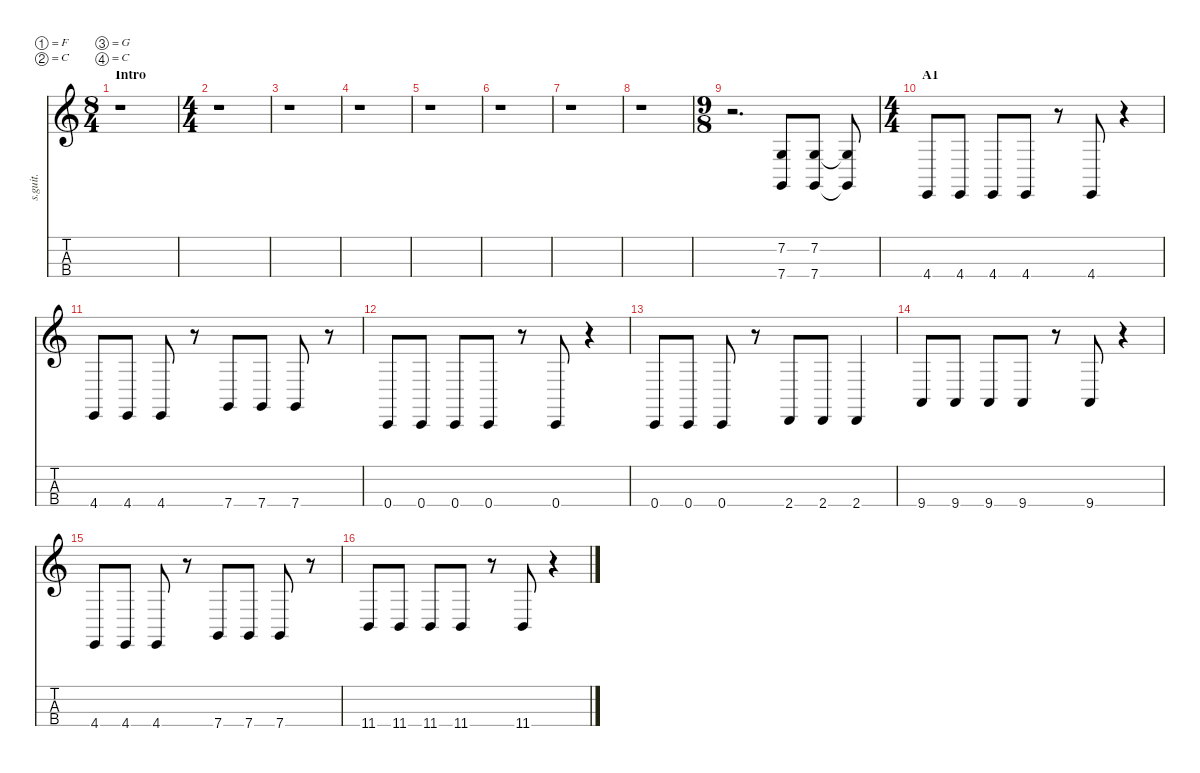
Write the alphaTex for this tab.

\defaultSystemsLayout 4
\hideDynamics
\bracketExtendMode nobrackets
\track ("Basse" "s.guit.") {instrument electricbassfinger}
\staff {score tabs}
\tuning (F2 C2 G1 C1)
\ts (8 4)
\beaming (8 2 2 2 2)
\section ("" "Intro")
\tempo (170 hide)
\clef g2
\ks c
r.1{dy fff instrument electricbassfinger} |
\ts (4 4)
\beaming (8 2 2 2 2)
r.1 |
r.1 |
r.1 |
r.1 |
r.1 |
r.1 |
r.1 |
\ts (9 8)
\beaming (8 2 2 2 2)
r.2{d} (7.2 7.4).8{lyrics (0 "") lyrics (1 "") lyrics (2 "") lyrics (3 "") lyrics (4 "")} (7.2 7.4).8{lyrics (0 "") lyrics (1 "") lyrics (2 "") lyrics (3 "") lyrics (4 "")} (7.2{t} 7.4{t}).8{lyrics (0 "") lyrics (1 "") lyrics (2 "") lyrics (3 "") lyrics (4 "")} |
\ts (4 4)
\beaming (8 2 2 2 2)
\section ("" "A1")
4.4.8{lyrics (0 "") lyrics (1 "") lyrics (2 "") lyrics (3 "") lyrics (4 "")} 4.4.8{lyrics (0 "") lyrics (1 "") lyrics (2 "") lyrics (3 "") lyrics (4 "")} 4.4.8{lyrics (0 "") lyrics (1 "") lyrics (2 "") lyrics (3 "") lyrics (4 "")} 4.4.8{lyrics (0 "") lyrics (1 "") lyrics (2 "") lyrics (3 "") lyrics (4 "")} r.8 4.4.8{lyrics (0 "") lyrics (1 "") lyrics (2 "") lyrics (3 "") lyrics (4 "")} r.4 |
4.4.8{lyrics (0 "") lyrics (1 "") lyrics (2 "") lyrics (3 "") lyrics (4 "")} 4.4.8{lyrics (0 "") lyrics (1 "") lyrics (2 "") lyrics (3 "") lyrics (4 "")} 4.4.8{lyrics (0 "") lyrics (1 "") lyrics (2 "") lyrics (3 "") lyrics (4 "")} r.8 7.4.8{lyrics (0 "") lyrics (1 "") lyrics (2 "") lyrics (3 "") lyrics (4 "")} 7.4.8{lyrics (0 "") lyrics (1 "") lyrics (2 "") lyrics (3 "") lyrics (4 "")} 7.4.8{lyrics (0 "") lyrics (1 "") lyrics (2 "") lyrics (3 "") lyrics (4 "")} r.8 |
0.4.8{lyrics (0 "") lyrics (1 "") lyrics (2 "") lyrics (3 "") lyrics (4 "")} 0.4.8{lyrics (0 "") lyrics (1 "") lyrics (2 "") lyrics (3 "") lyrics (4 "")} 0.4.8{lyrics (0 "") lyrics (1 "") lyrics (2 "") lyrics (3 "") lyrics (4 "")} 0.4.8{lyrics (0 "") lyrics (1 "") lyrics (2 "") lyrics (3 "") lyrics (4 "")} r.8 0.4.8{lyrics (0 "") lyrics (1 "") lyrics (2 "") lyrics (3 "") lyrics (4 "")} r.4 |
0.4.8{lyrics (0 "") lyrics (1 "") lyrics (2 "") lyrics (3 "") lyrics (4 "")} 0.4.8{lyrics (0 "") lyrics (1 "") lyrics (2 "") lyrics (3 "") lyrics (4 "")} 0.4.8{lyrics (0 "") lyrics (1 "") lyrics (2 "") lyrics (3 "") lyrics (4 "")} r.8 2.4.8{lyrics (0 "") lyrics (1 "") lyrics (2 "") lyrics (3 "") lyrics (4 "")} 2.4.8{lyrics (0 "") lyrics (1 "") lyrics (2 "") lyrics (3 "") lyrics (4 "")} 2.4.4{lyrics (0 "") lyrics (1 "") lyrics (2 "") lyrics (3 "") lyrics (4 "")} |
9.4.8{lyrics (0 "") lyrics (1 "") lyrics (2 "") lyrics (3 "") lyrics (4 "")} 9.4.8{lyrics (0 "") lyrics (1 "") lyrics (2 "") lyrics (3 "") lyrics (4 "")} 9.4.8{lyrics (0 "") lyrics (1 "") lyrics (2 "") lyrics (3 "") lyrics (4 "")} 9.4.8{lyrics (0 "") lyrics (1 "") lyrics (2 "") lyrics (3 "") lyrics (4 "")} r.8 9.4.8{lyrics (0 "") lyrics (1 "") lyrics (2 "") lyrics (3 "") lyrics (4 "")} r.4 |
4.4.8{lyrics (0 "") lyrics (1 "") lyrics (2 "") lyrics (3 "") lyrics (4 "")} 4.4.8{lyrics (0 "") lyrics (1 "") lyrics (2 "") lyrics (3 "") lyrics (4 "")} 4.4.8{lyrics (0 "") lyrics (1 "") lyrics (2 "") lyrics (3 "") lyrics (4 "")} r.8 7.4.8{lyrics (0 "") lyrics (1 "") lyrics (2 "") lyrics (3 "") lyrics (4 "")} 7.4.8{lyrics (0 "") lyrics (1 "") lyrics (2 "") lyrics (3 "") lyrics (4 "")} 7.4.8{lyrics (0 "") lyrics (1 "") lyrics (2 "") lyrics (3 "") lyrics (4 "")} r.8 |
11.4.8{lyrics (0 "") lyrics (1 "") lyrics (2 "") lyrics (3 "") lyrics (4 "")} 11.4.8{lyrics (0 "") lyrics (1 "") lyrics (2 "") lyrics (3 "") lyrics (4 "")} 11.4.8{lyrics (0 "") lyrics (1 "") lyrics (2 "") lyrics (3 "") lyrics (4 "")} 11.4.8{lyrics (0 "") lyrics (1 "") lyrics (2 "") lyrics (3 "") lyrics (4 "")} r.8 11.4.8{lyrics (0 "") lyrics (1 "") lyrics (2 "") lyrics (3 "") lyrics (4 "")} r.4
